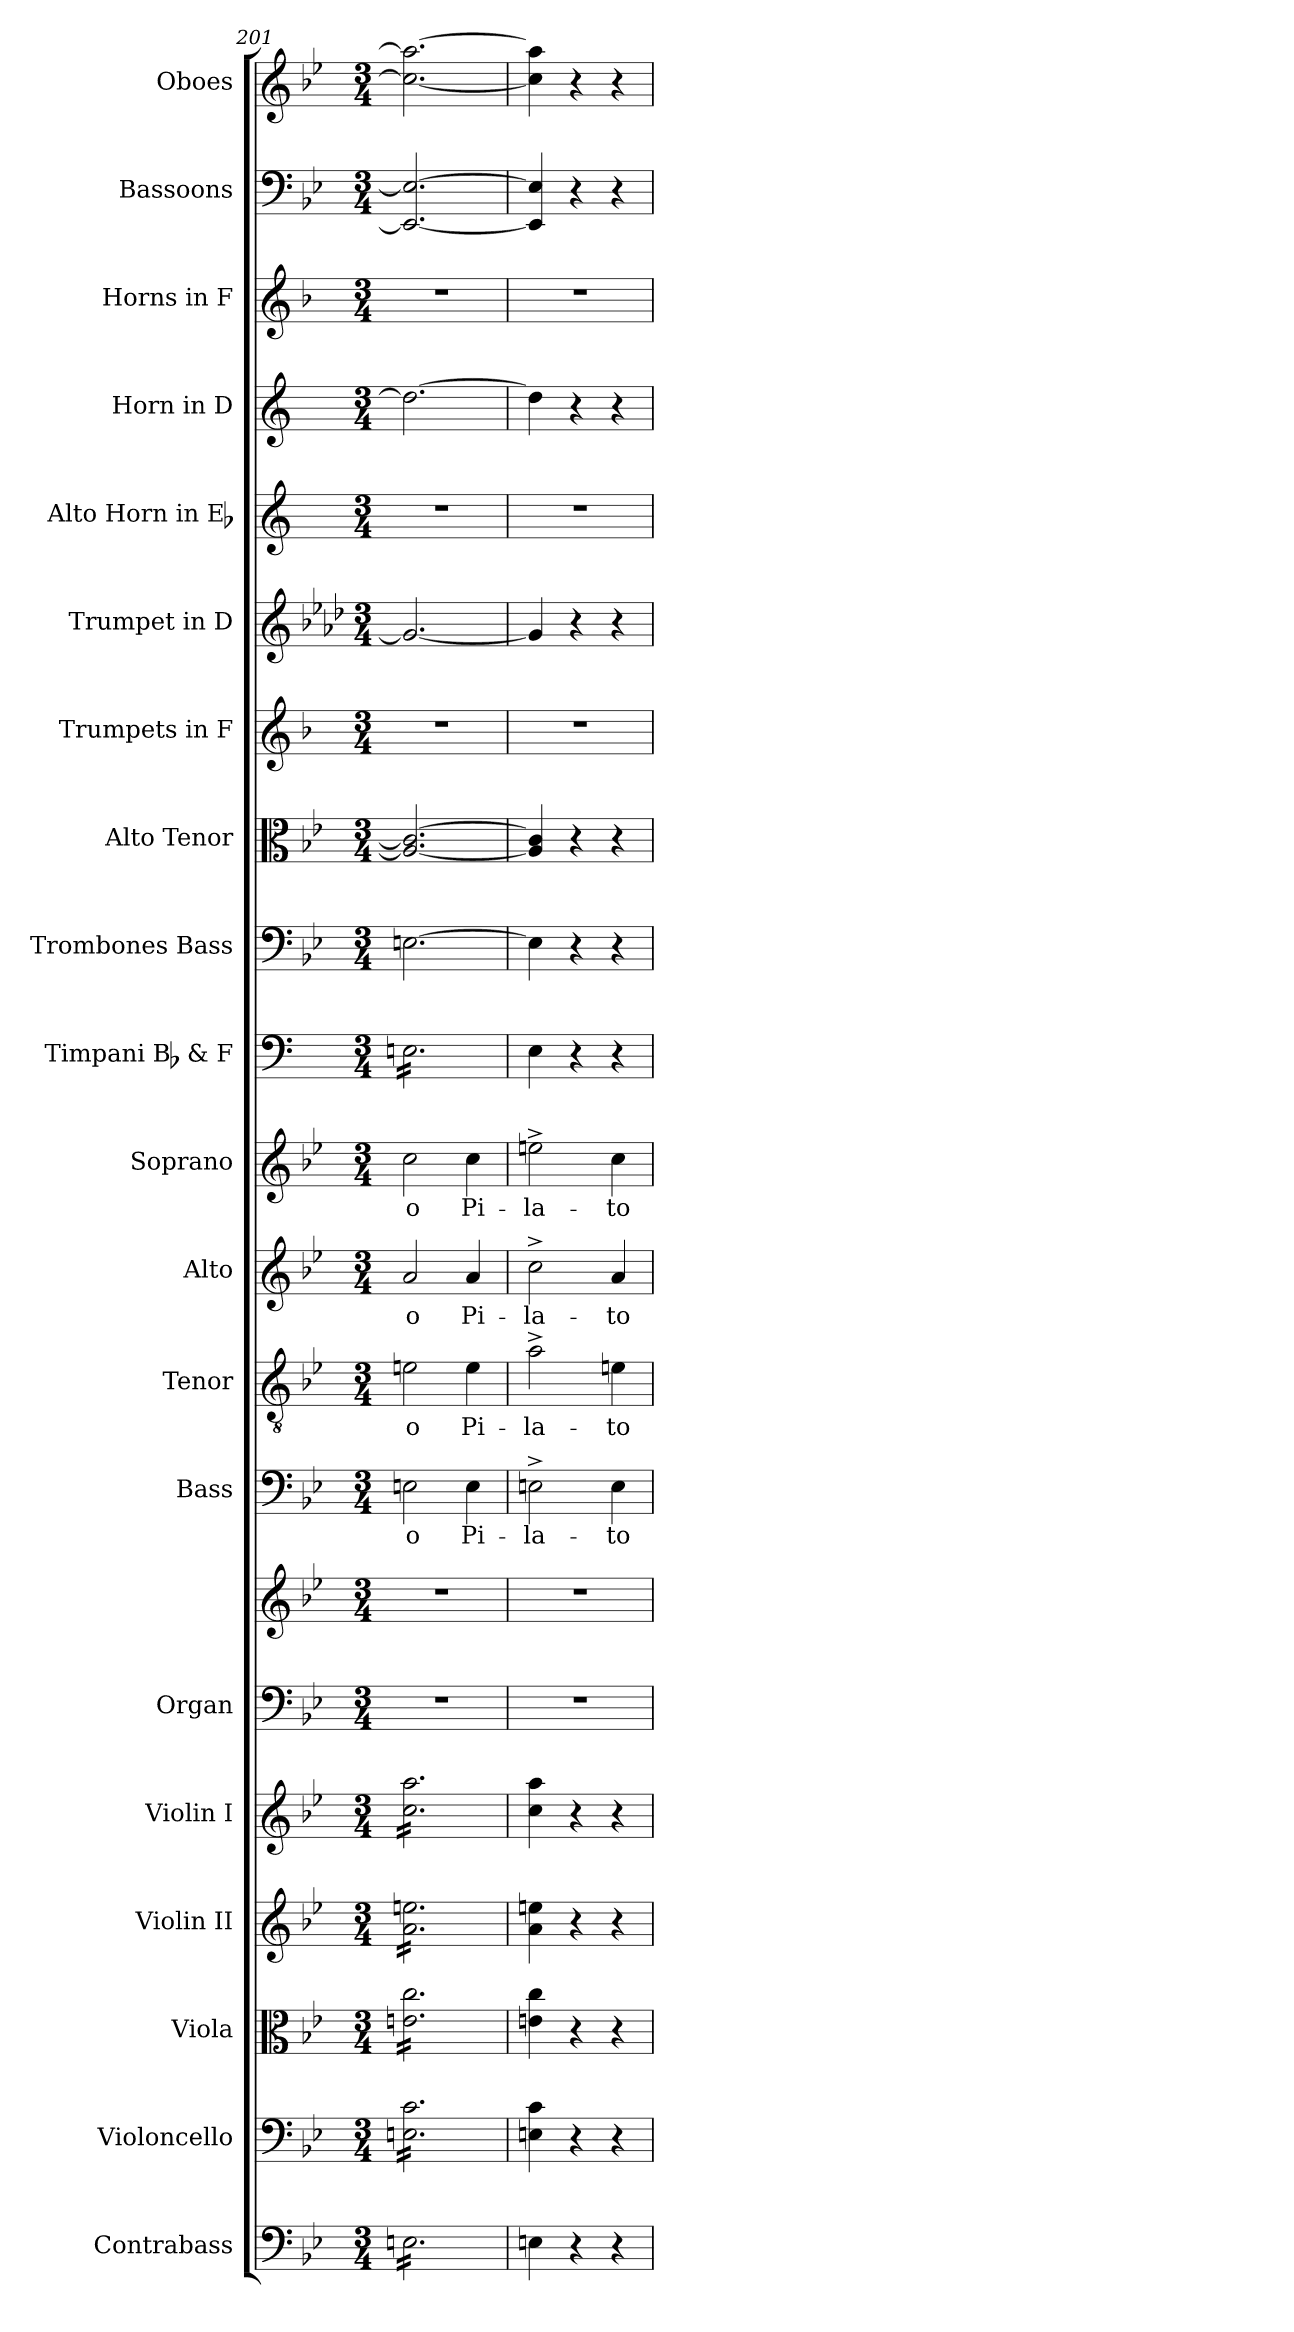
**kern	**kern	**kern	**kern	**kern	**kern	**kern	**kern	**text	**kern	**text	**kern	**text	**kern	**text	**kern	**kern	**kern	**kern	**kern	**kern	**kern	**kern	**kern	**kern
*part20	*part19	*part18	*part17	*part16	*part15	*part15	*part14	*part14	*part13	*part13	*part12	*part12	*part11	*part11	*part10	*part9	*part8	*part7	*part6	*part5	*part4	*part3	*part2	*part1
*staff21	*staff20	*staff19	*staff18	*staff17	*staff16	*staff15	*staff14	*staff14	*staff13	*staff13	*staff12	*staff12	*staff11	*staff11	*staff10	*staff9	*staff8	*staff7	*staff6	*staff5	*staff4	*staff3	*staff2	*staff1
*I"Contrabass	*I"Violoncello	*I"Viola	*I"Violin II	*I"Violin I	*I"Organ	*	*I"Bass	*	*I"Tenor	*	*I"Alto	*	*I"Soprano	*	*I"Timpani Bb & F	*I"Trombones  Bass	*I"Alto Tenor	*I"Trumpets in F	*I"Trumpet in D	*I"Alto Horn in Eb	*I"Horn in D	*I"Horns in F	*I"Bassoons	*I"Oboes
*I'Cb.	*I'Vc.	*I'Vla.	*I'Vln. II	*I'Vln. I	*I'Org.	*	*I'B.	*	*I'T.	*	*I'A.	*	*I'S.	*	*I'Timp.	*	*	*	*	*	*	*I'Hn.	*I'Bsn.	*I'Ob.
*clefF4	*clefF4	*clefC3	*clefG2	*clefG2	*clefF4	*clefG2	*clefF4	*	*clefGv2	*	*clefG2	*	*clefG2	*	*clefF4	*clefF4	*clefC3	*clefG2	*clefG2	*clefG2	*clefG2	*clefG2	*clefF4	*clefG2
*ITrd7c12	*	*	*	*	*	*	*	*	*ITrd7c12	*	*	*	*	*	*	*	*	*ITrd4c7	*ITrd-1c-2	*ITrd5c8	*ITrd6c10	*ITrd4c7	*	*
*k[b-e-]	*k[b-e-]	*k[b-e-]	*k[b-e-]	*k[b-e-]	*k[b-e-]	*k[b-e-]	*k[b-e-]	*	*k[b-e-]	*	*k[b-e-]	*	*k[b-e-]	*	*k[]	*k[b-e-]	*k[b-e-]	*k[b-e-]	*k[b-e-]	*k[f#c#g#d#]	*k[f#c#]	*k[b-e-]	*k[b-e-]	*k[b-e-]
*B-:	*B-:	*B-:	*B-:	*B-:	*B-:	*B-:	*B-:	*	*B-:	*	*B-:	*	*B-:	*	*C:	*B-:	*B-:	*B-:	*B-:	*E:	*D:	*B-:	*B-:	*B-:
*M3/4	*M3/4	*M3/4	*M3/4	*M3/4	*M3/4	*M3/4	*M3/4	*	*M3/4	*	*M3/4	*	*M3/4	*	*M3/4	*M3/4	*M3/4	*M3/4	*M3/4	*M3/4	*M3/4	*M3/4	*M3/4	*M3/4
=201	=201	=201	=201	=201	=201	=201	=201	=201	=201	=201	=201	=201	=201	=201	=201	=201	=201	=201	=201	=201	=201	=201	=201	=201
!	!	!	!	!	!LO:N:vis=1	!LO:N:vis=1	!	!	!	!	!	!	!	!	!	!	!	!	!	!	!	!	!	!
!	!	!	!	!	!	!	!	!LO:LY:b:color=#000000	!	!	!	!	!	!	!	!	!	!	!	!	!	!	!	!
!	!	!	!	!	!	!	!	!	!	!LO:LY:b:color=#000000	!	!	!	!	!	!	!	!	!	!	!	!	!	!
!	!	!	!	!	!	!	!	!	!	!	!	!LO:LY:b:color=#000000	!	!	!	!	!	!	!	!	!	!	!	!
!	!	!	!	!	!	!	!	!	!	!	!	!	!	!LO:LY:b:color=#000000	!	!	!	!LO:N:vis=1	!	!LO:N:vis=1	!	!LO:N:vis=1	!	!
*tremolo	*	*	*	*	*	*	*	*	*	*	*	*	*	*	*	*	*	*	*	*	*	*	*	*
*	*tremolo	*	*	*	*	*	*	*	*	*	*	*	*	*	*	*	*	*	*	*	*	*	*	*
*	*	*tremolo	*	*	*	*	*	*	*	*	*	*	*	*	*	*	*	*	*	*	*	*	*	*
*	*	*	*tremolo	*	*	*	*	*	*	*	*	*	*	*	*	*	*	*	*	*	*	*	*	*
*	*	*	*	*tremolo	*	*	*	*	*	*	*	*	*	*	*	*	*	*	*	*	*	*	*	*
*	*	*	*	*	*	*	*	*	*	*	*	*	*	*	*tremolo	*	*	*	*	*	*	*	*	*
16EEni\LL	16Eni\ 16ciLL	16eni\ 16cciLL	16ai\ 16eeniLL	16cci\ 16aaiLL	2.r	2.r	2Eni\	-o	2Eni\	-o	2ai/	-o	2cci\	-o	16Eni\LL	[2.Eni\	2.Ai/_ 2.ci_	2.r	2.ai/_	2.r	2.ei\_	2.r	2.EEi/_ 2.Ei_	2.cci\_ 2.aai_
16EEni\	16Eni\ 16ci	16eni\ 16cci	16ai\ 16eeni	16cci\ 16aai	.	.	.	.	.	.	.	.	.	.	16Eni\	.	.	.	.	.	.	.	.	.
16EEni\	16Eni\ 16ci	16eni\ 16cci	16ai\ 16eeni	16cci\ 16aai	.	.	.	.	.	.	.	.	.	.	16Eni\	.	.	.	.	.	.	.	.	.
16EEni\	16Eni\ 16ci	16eni\ 16cci	16ai\ 16eeni	16cci\ 16aai	.	.	.	.	.	.	.	.	.	.	16Eni\	.	.	.	.	.	.	.	.	.
16EEni\	16Eni\ 16ci	16eni\ 16cci	16ai\ 16eeni	16cci\ 16aai	.	.	.	.	.	.	.	.	.	.	16Eni\	.	.	.	.	.	.	.	.	.
16EEni\	16Eni\ 16ci	16eni\ 16cci	16ai\ 16eeni	16cci\ 16aai	.	.	.	.	.	.	.	.	.	.	16Eni\	.	.	.	.	.	.	.	.	.
16EEni\	16Eni\ 16ci	16eni\ 16cci	16ai\ 16eeni	16cci\ 16aai	.	.	.	.	.	.	.	.	.	.	16Eni\	.	.	.	.	.	.	.	.	.
16EEni\	16Eni\ 16ci	16eni\ 16cci	16ai\ 16eeni	16cci\ 16aai	.	.	.	.	.	.	.	.	.	.	16Eni\	.	.	.	.	.	.	.	.	.
!	!	!	!	!	!	!	!	!LO:LY:b:color=#000000	!	!	!	!	!	!	!	!	!	!	!	!	!	!	!	!
!	!	!	!	!	!	!	!	!	!	!LO:LY:b:color=#000000	!	!	!	!	!	!	!	!	!	!	!	!	!	!
!	!	!	!	!	!	!	!	!	!	!	!	!LO:LY:b:color=#000000	!	!	!	!	!	!	!	!	!	!	!	!
!	!	!	!	!	!	!	!	!	!	!	!	!	!	!LO:LY:b:color=#000000	!	!	!	!	!	!	!	!	!	!
16EEni\	16Eni\ 16ci	16eni\ 16cci	16ai\ 16eeni	16cci\ 16aai	.	.	4Ei\	Pi-	4Ei\	Pi-	4ai/	Pi-	4cci\	Pi-	16Eni\	.	.	.	.	.	.	.	.	.
16EEni\	16Eni\ 16ci	16eni\ 16cci	16ai\ 16eeni	16cci\ 16aai	.	.	.	.	.	.	.	.	.	.	16Eni\	.	.	.	.	.	.	.	.	.
16EEni\	16Eni\ 16ci	16eni\ 16cci	16ai\ 16eeni	16cci\ 16aai	.	.	.	.	.	.	.	.	.	.	16Eni\	.	.	.	.	.	.	.	.	.
16EEni\JJ	16Eni\ 16ciJJ	16eni\ 16cciJJ	16ai\ 16eeniJJ	16cci\ 16aaiJJ	.	.	.	.	.	.	.	.	.	.	16Eni\JJ	.	.	.	.	.	.	.	.	.
*	*	*	*	*	*	*	*	*	*	*	*	*	*	*	*Xtremolo	*	*	*	*	*	*	*	*	*
*	*	*	*	*Xtremolo	*	*	*	*	*	*	*	*	*	*	*	*	*	*	*	*	*	*	*	*
*	*	*	*Xtremolo	*	*	*	*	*	*	*	*	*	*	*	*	*	*	*	*	*	*	*	*	*
*	*	*Xtremolo	*	*	*	*	*	*	*	*	*	*	*	*	*	*	*	*	*	*	*	*	*	*
*	*Xtremolo	*	*	*	*	*	*	*	*	*	*	*	*	*	*	*	*	*	*	*	*	*	*	*
*Xtremolo	*	*	*	*	*	*	*	*	*	*	*	*	*	*	*	*	*	*	*	*	*	*	*	*
=202	=202	=202	=202	=202	=202	=202	=202	=202	=202	=202	=202	=202	=202	=202	=202	=202	=202	=202	=202	=202	=202	=202	=202	=202
!	!	!	!	!	!LO:N:vis=1	!LO:N:vis=1	!	!	!	!	!	!	!	!	!	!	!	!	!	!	!	!	!	!
!	!	!	!	!	!	!	!	!LO:LY:b:color=#000000	!	!	!	!	!	!	!	!	!	!	!	!	!	!	!	!
!	!	!	!	!	!	!	!	!	!	!LO:LY:b:color=#000000	!	!	!	!	!	!	!	!	!	!	!	!	!	!
!	!	!	!	!	!	!	!	!	!	!	!	!LO:LY:b:color=#000000	!	!	!	!	!	!	!	!	!	!	!	!
!	!	!	!	!	!	!	!	!	!	!	!	!	!	!LO:LY:b:color=#000000	!	!	!	!LO:N:vis=1	!	!LO:N:vis=1	!	!LO:N:vis=1	!	!
4EEni\	4Eni\ 4ci	4eni\ 4cci	4ai\ 4eeni	4cci\ 4aai	2.r	2.r	2En^i\	-la-	2A^i\	-la-	2cc^i\	-la-	2een^i\	-la-	4Ei\	4Ei\]	4Ai/] 4ci]	2.r	4ai/]	2.r	4ei\]	2.r	4EEi/] 4Ei]	4cci\] 4aai]
4r	4r	4r	4r	4r	.	.	.	.	.	.	.	.	.	.	4r	4r	4r	.	4r	.	4r	.	4r	4r
!	!	!	!	!	!	!	!	!LO:LY:b:color=#000000	!	!	!	!	!	!	!	!	!	!	!	!	!	!	!	!
!	!	!	!	!	!	!	!	!	!	!LO:LY:b:color=#000000	!	!	!	!	!	!	!	!	!	!	!	!	!	!
!	!	!	!	!	!	!	!	!	!	!	!	!LO:LY:b:color=#000000	!	!	!	!	!	!	!	!	!	!	!	!
!	!	!	!	!	!	!	!	!	!	!	!	!	!	!LO:LY:b:color=#000000	!	!	!	!	!	!	!	!	!	!
4r	4r	4r	4r	4r	.	.	4Ei\	-to	4Eni\	-to	4ai/	-to	4cci\	-to	4r	4r	4r	.	4r	.	4r	.	4r	4r
=	=	=	=	=	=	=	=	=	=	=	=	=	=	=	=	=	=	=	=	=	=	=	=	=
*-	*-	*-	*-	*-	*-	*-	*-	*-	*-	*-	*-	*-	*-	*-	*-	*-	*-	*-	*-	*-	*-	*-	*-	*-
